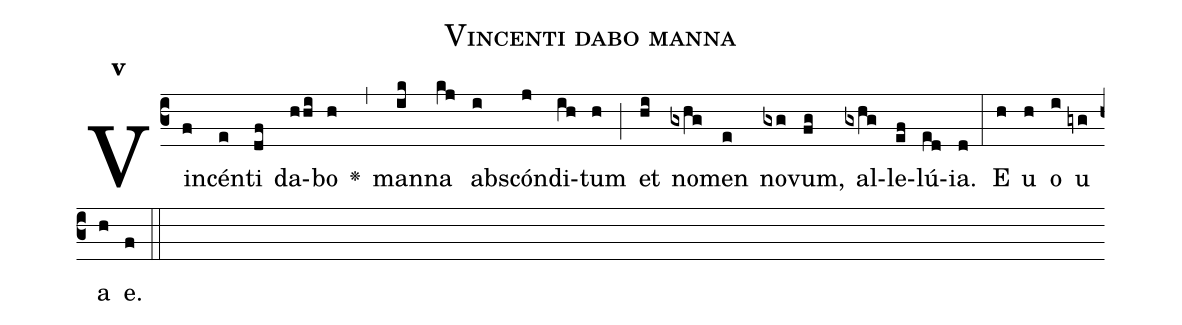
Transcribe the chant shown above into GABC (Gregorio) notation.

name:Vincenti dabo manna;
office-part:Antiphona;
mode:5;
%%
initial-style: 1;
name: Vincenti dabo manna;
book: Antiphonae & Responsoria/Tomus IV, p. 182;
occasion: Ss.mi Corporis et Sanguinis Christi;
office-part: Laudes Ant 3;
user-notes: ;
commentary: ;
annotation: 5a;
centering-scheme: english;
fontsize: 12;
font: OFLSortsMillGoudy;
height: 11;
width: 4.5;
%%
(c3)Vin(f)cén(e)ti(df) da(hhi)bo(h) <v>\greheightstar</v>(,) man(ik)na(kj) abs(i)cón(j)di(ih)tum(h) (;) et(hi) no(gxhg)men(e) no(gxg)vum,(fg) al(gxhg)le(ef)lú(ed)ia.(d) (:)
E(h) u(h) o(i) u(gyg) a(h) e.(f) (::)
